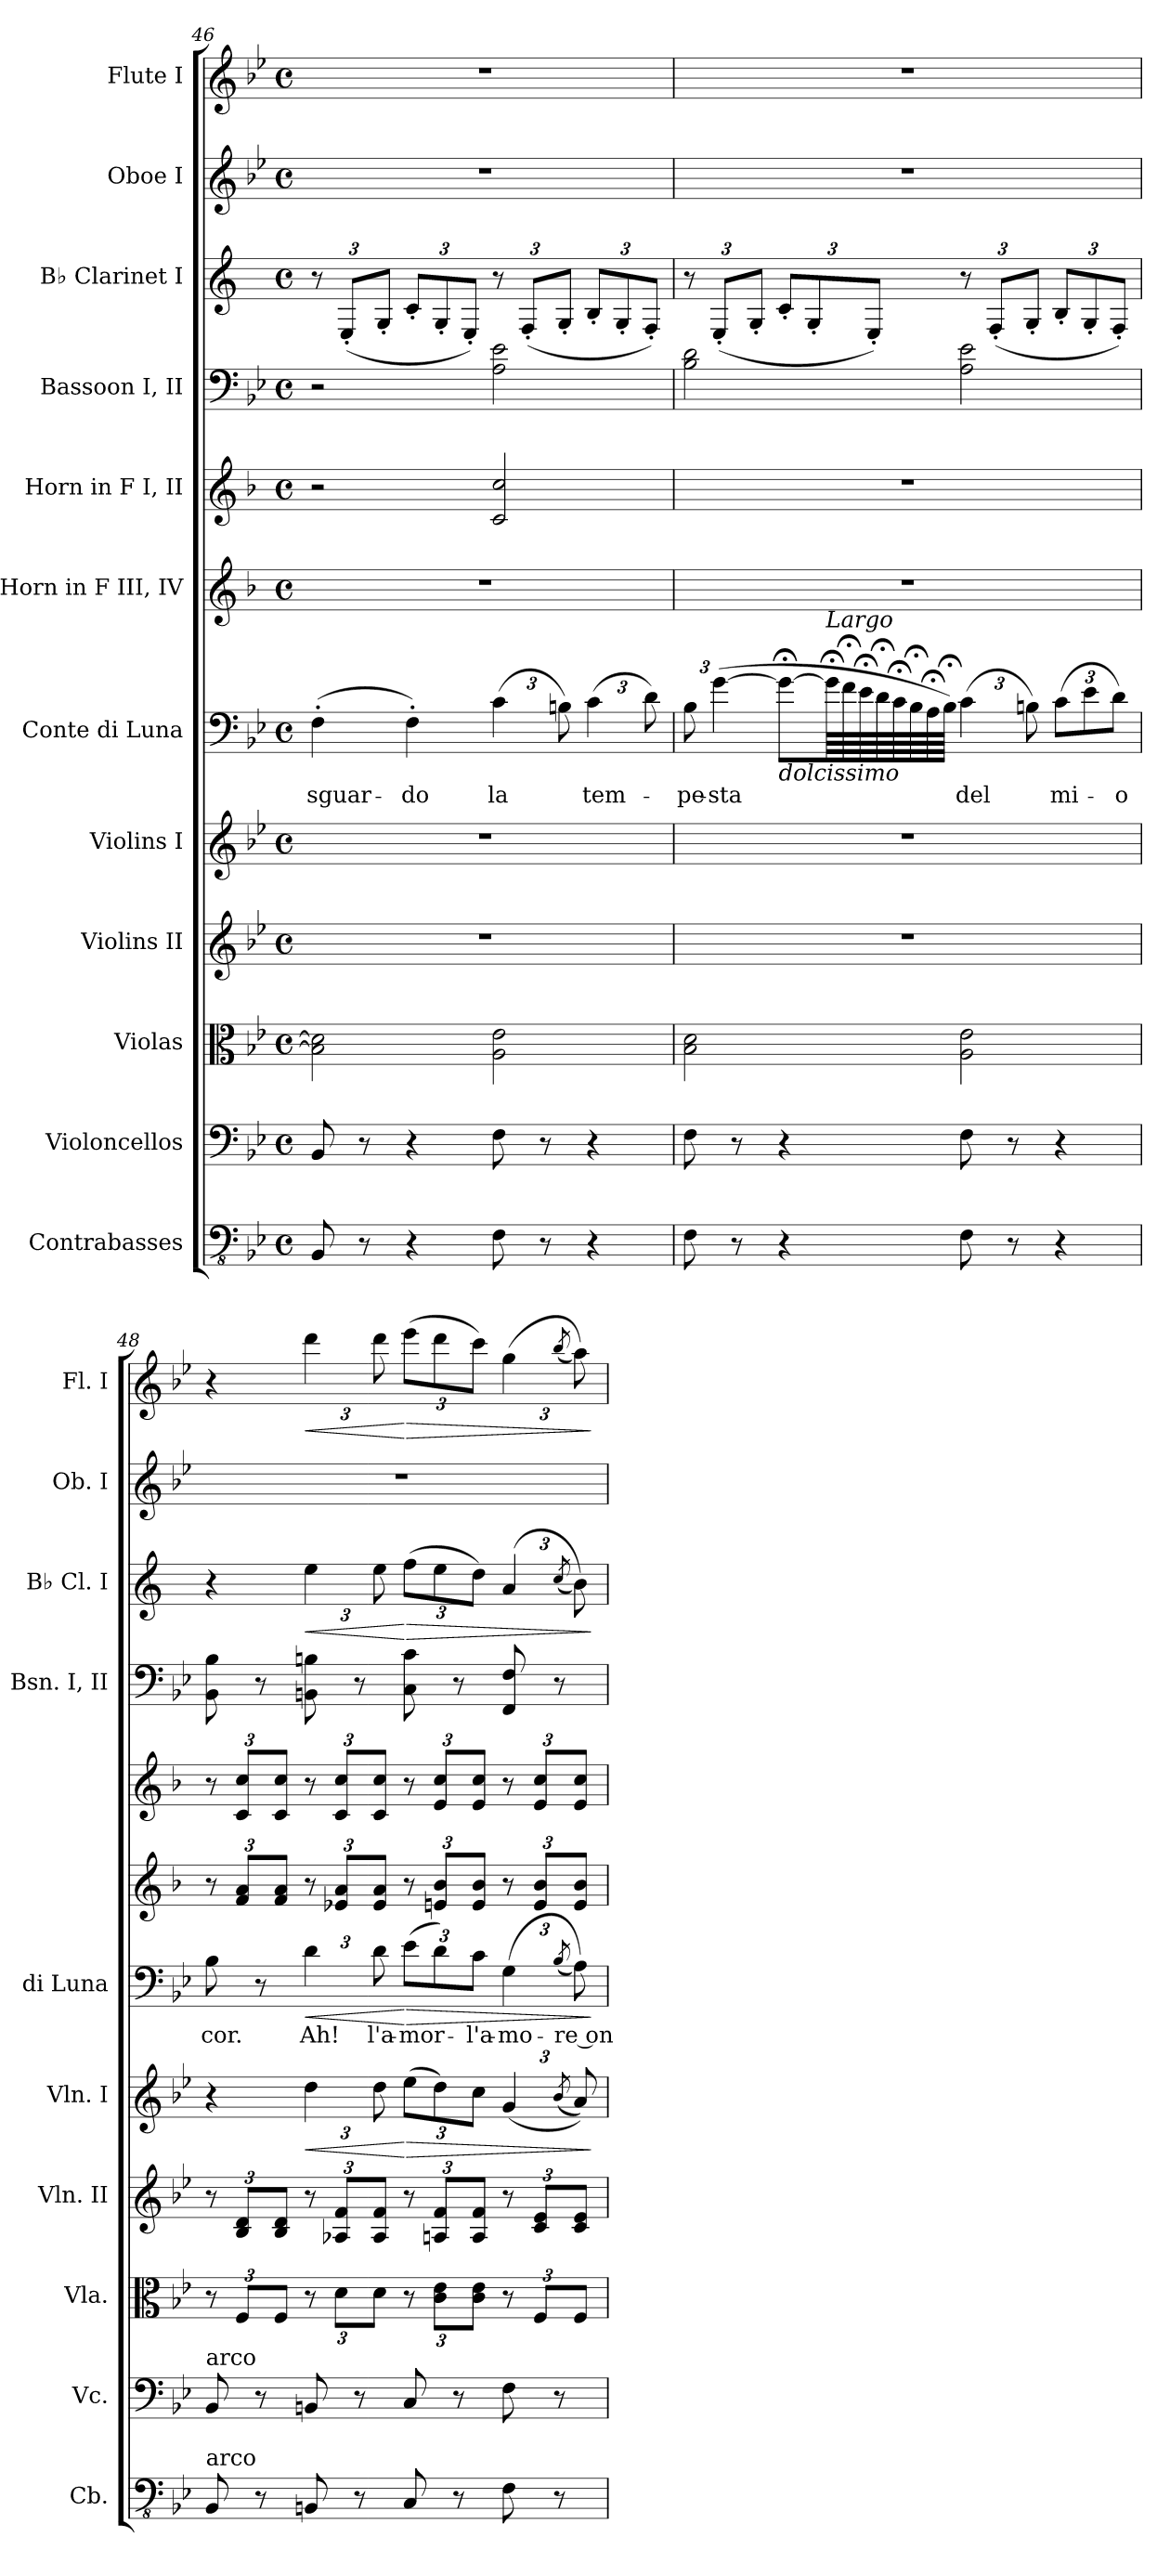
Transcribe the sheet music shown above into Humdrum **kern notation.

**kern	**kern	**kern	**kern	**kern	**dynam	**kern	**text	**dynam	**kern	**kern	**kern	**kern	**dynam	**kern	**kern	**dynam
*part12	*part11	*part10	*part9	*part8	*part8	*part7	*part7	*part7	*part6	*part5	*part4	*part3	*part3	*part2	*part1	*part1
*staff12	*staff11	*staff10	*staff9	*staff8	*staff8	*staff7	*staff7	*staff7	*staff6	*staff5	*staff4	*staff3	*staff3	*staff2	*staff1	*staff1
*I"Contrabasses	*I"Violoncellos	*I"Violas	*I"Violins II	*I"Violins I	*	*I"Conte di Luna	*	*	*I"Horn in F  III, IV	*I"Horn in F  I, II	*I"Bassoon I, II	*I"B♭ Clarinet I	*	*I"Oboe I	*I"Flute I	*
*I'Cb.	*I'Vc.	*I'Vla.	*I'Vln. II	*I'Vln. I	*	*I'di Luna	*	*	*	*	*I'Bsn. I, II	*I'B♭ Cl. I	*	*I'Ob. I	*I'Fl. I	*
*clefFv4	*clefF4	*clefC3	*clefG2	*clefG2	*	*clefF4	*	*	*clefG2	*clefG2	*clefF4	*clefG2	*	*clefG2	*clefG2	*
*	*	*	*	*	*	*	*	*	*ITrd4c7	*ITrd4c7	*	*ITrd1c2	*	*	*	*
*k[b-e-]	*k[b-e-]	*k[b-e-]	*k[b-e-]	*k[b-e-]	*	*k[b-e-]	*	*	*k[b-e-]	*k[b-e-]	*k[b-e-]	*k[b-e-]	*	*k[b-e-]	*k[b-e-]	*
*M4/4	*M4/4	*M4/4	*M4/4	*M4/4	*	*M4/4	*	*	*M4/4	*M4/4	*M4/4	*M4/4	*	*M4/4	*M4/4	*
*met(c)	*met(c)	*met(c)	*met(c)	*met(c)	*	*met(c)	*	*	*met(c)	*met(c)	*met(c)	*met(c)	*	*met(c)	*met(c)	*
*	*	*	*	*	*	*	*	*	*	*	*	*Xbrackettup	*	*	*	*
=46	=46	=46	=46	=46	=46	=46	=46	=46	=46	=46	=46	=46	=46	=46	=46	=46
8BBB-/	8BB-/	2B-\] 2d\]	1r	1r	.	(4F'\	sguar-	.	1r	2r	2r	12r	.	1r	1r	.
.	.	.	.	.	.	.	.	.	.	.	.	(12D'/L	.	.	.	.
8r	8r	.	.	.	.	.	.	.	.	.	.	.	.	.	.	.
.	.	.	.	.	.	.	.	.	.	.	.	12F'/J	.	.	.	.
4r	4r	.	.	.	.	4F'\)	-do	.	.	.	.	12B-'/L	.	.	.	.
.	.	.	.	.	.	.	.	.	.	.	.	12F'/	.	.	.	.
.	.	.	.	.	.	.	.	.	.	.	.	12D'/J)	.	.	.	.
*	*	*	*	*	*	*Xbrackettup	*	*	*	*	*	*	*	*	*	*
8FF\	8F\	2A\ 2e-\	.	.	.	(6c\	la	.	.	2F/ 2f/	2A\ 2e-\	12r	.	.	.	.
.	.	.	.	.	.	.	.	.	.	.	.	(12E-'/L	.	.	.	.
8r	8r	.	.	.	.	.	.	.	.	.	.	.	.	.	.	.
.	.	.	.	.	.	12Bn\)	.	.	.	.	.	12F'/J	.	.	.	.
4r	4r	.	.	.	.	(6c\	tem-	.	.	.	.	12A'/L	.	.	.	.
.	.	.	.	.	.	.	.	.	.	.	.	12F'/	.	.	.	.
.	.	.	.	.	.	12d\)	.	.	.	.	.	12E-'/J)	.	.	.	.
!!LO:PB:g=z
=47	=47	=47	=47	=47	=47	=47	=47	=47	=47	=47	=47	=47	=47	=47	=47	=47
8FF\	8F\	2B-\ 2d\	1r	1r	.	12B-\	-pe-	.	1r	1r	2B-\ 2d\	12r	.	1r	1r	.
.	.	.	.	.	.	([6g\	-sta	.	.	.	.	(12D'/L	.	.	.	.
8r	8r	.	.	.	.	.	.	.	.	.	.	.	.	.	.	.
.	.	.	.	.	.	.	.	.	.	.	.	12F'/J	.	.	.	.
!	!	!	!	!	!	!LO:TX:b:i:t=dolcissimo	!	!	!	!	!	!	!	!	!	!
4r	4r	.	.	.	.	8g;<\L_	.	.	.	.	.	12B-'/L	.	.	.	.
.	.	.	.	.	.	.	.	.	.	.	.	12F'/	.	.	.	.
!	!	!	!	!	!	!LO:TX:a:i:t=Largo	!	!	!	!	!	!	!	!	!	!
.	.	.	.	.	.	64g;<!\LLL]	.	.	.	.	.	.	.	.	.	.
.	.	.	.	.	.	64f;<!\	.	.	.	.	.	.	.	.	.	.
.	.	.	.	.	.	64e-;<!\	.	.	.	.	.	.	.	.	.	.
.	.	.	.	.	.	.	.	.	.	.	.	12D'/J)	.	.	.	.
.	.	.	.	.	.	64d;<!\	.	.	.	.	.	.	.	.	.	.
.	.	.	.	.	.	64c;<!\	.	.	.	.	.	.	.	.	.	.
.	.	.	.	.	.	64B-;<!\	.	.	.	.	.	.	.	.	.	.
.	.	.	.	.	.	64A;<!\	.	.	.	.	.	.	.	.	.	.
.	.	.	.	.	.	64B-;<!\JJJJ)	.	.	.	.	.	.	.	.	.	.
8FF\	8F\	2A\ 2e-\	.	.	.	(6c\	del	.	.	.	2A\ 2e-\	12r	.	.	.	.
.	.	.	.	.	.	.	.	.	.	.	.	(12E-'/L	.	.	.	.
8r	8r	.	.	.	.	.	.	.	.	.	.	.	.	.	.	.
.	.	.	.	.	.	12Bn\)	.	.	.	.	.	12F'/J	.	.	.	.
4r	4r	.	.	.	.	(12c\L	mi-	.	.	.	.	12A'/L	.	.	.	.
.	.	.	.	.	.	12e-\	.	.	.	.	.	12F'/	.	.	.	.
.	.	.	.	.	.	12d\J)	-o	.	.	.	.	12E-'/J)	.	.	.	.
=48	=48	=48	=48	=48	=48	=48	=48	=48	=48	=48	=48	=48	=48	=48	=48	=48
*	*	*Xbrackettup	*Xbrackettup	*	*	*	*	*	*Xbrackettup	*Xbrackettup	*	*	*	*	*	*
!	!LO:TX:a:t=arco	!	!	!	!	!	!	!	!	!	!	!	!	!	!	!
!LO:TX:a:t=arco	!	!	!	!	!	!	!	!	!	!	!	!	!	!	!	!
8BBB-/	8BB-/	12r	12r	4r	.	8B-\	cor.	.	12r	12r	8BB-\ 8B-\	4r	.	1r	4r	.
.	.	12F/L	12B-/ 12d/L	.	.	.	.	.	12B-/ 12d/L	12F/ 12f/L	.	.	.	.	.	.
8r	8r	.	.	.	.	8r	.	.	.	.	8r	.	.	.	.	.
.	.	12F/J	12B-/ 12d/J	.	.	.	.	.	12B-/ 12d/J	12F/ 12f/J	.	.	.	.	.	.
*	*	*	*	*Xbrackettup	*	*	*	*	*	*	*	*	*	*	*	*
!	!	!	!	!	!LO:HP:b	!	!	!LO:HP:b	!	!	!	!	!LO:HP:b	!	!	!
*	*	*	*	*	*	*	*	*	*	*	*	*	*	*	*Xbrackettup	*
!	!	!	!	!	!	!	!	!	!	!	!	!	!	!	!	!LO:HP:b
8BBBn/	8BBn/	12r	12r	6dd\	<	6d\	Ah!	<	12r	12r	8BBn\ 8Bn\	6dd\	<	.	6ddd\	<
.	.	12d\L	12A-X/ 12f/L	.	.	.	.	.	12A-X/ 12d/L	12F/ 12f/L	.	.	.	.	.	.
8r	8r	.	.	.	.	.	.	.	.	.	8r	.	.	.	.	.
.	.	12d\J	12A-/ 12f/J	12dd\	.	12d\	l'a-	.	12A-/ 12d/J	12F/ 12f/J	.	12dd\	.	.	12ddd\	.
!	!	!	!	!	!LO:HP:n=1:b	!	!	!LO:HP:n=1:b	!	!	!	!	!LO:HP:n=1:b	!	!	!LO:HP:n=1:b
8CC/	8C/	12r	12r	(12ee-\L	[ >	(12e-\L	-mor-	[ >	12r	12r	8C\ 8c\	(12ee-\L	[ >	.	(12eee-\L	[ >
.	.	12c\ 12e-\L	12An/ 12f/L	12dd\)	.	12d\)	.	.	12An/ 12e-/L	12A/ 12f/L	.	12dd\	.	.	12ddd\	.
8r	8r	.	.	.	.	.	.	.	.	.	8r	.	.	.	.	.
.	.	12c\ 12e-\J	12A/ 12f/J	12cc\J	.	12c\J	-l'a-	.	12A/ 12e-/J	12A/ 12f/J	.	12cc\J)	.	.	12ccc\J)	.
8FF\	8F\	12r	12r	(>6g/	.	(6G\	-mo-	.	12r	12r	8FF/ 8F/	(6g/	.	.	(6gg\	.
.	.	12F/L	12c/ 12e-/L	.	.	.	.	.	12A/ 12e-/L	12A/ 12f/L	.	.	.	.	.	.
8r	8r	.	.	.	.	.	.	.	.	.	8r	.	.	.	.	.
.	.	.	.	(8qb-/	.	(8qB-/	.	.	.	.	.	(8qb-/	.	.	(8qbb-/	.
.	.	12F/J	12c/ 12e-/J	12a/))	.	12A\))	re on	.	12A/ 12e-/J	12A/ 12f/J	.	12a\))	.	.	12aa\))	.
.	.	.	.	.	]	.	.	]	.	.	.	.	]	.	.	]
=	=	=	=	=	=	=	=	=	=	=	=	=	=	=	=	=
*-	*-	*-	*-	*-	*-	*-	*-	*-	*-	*-	*-	*-	*-	*-	*-	*-
